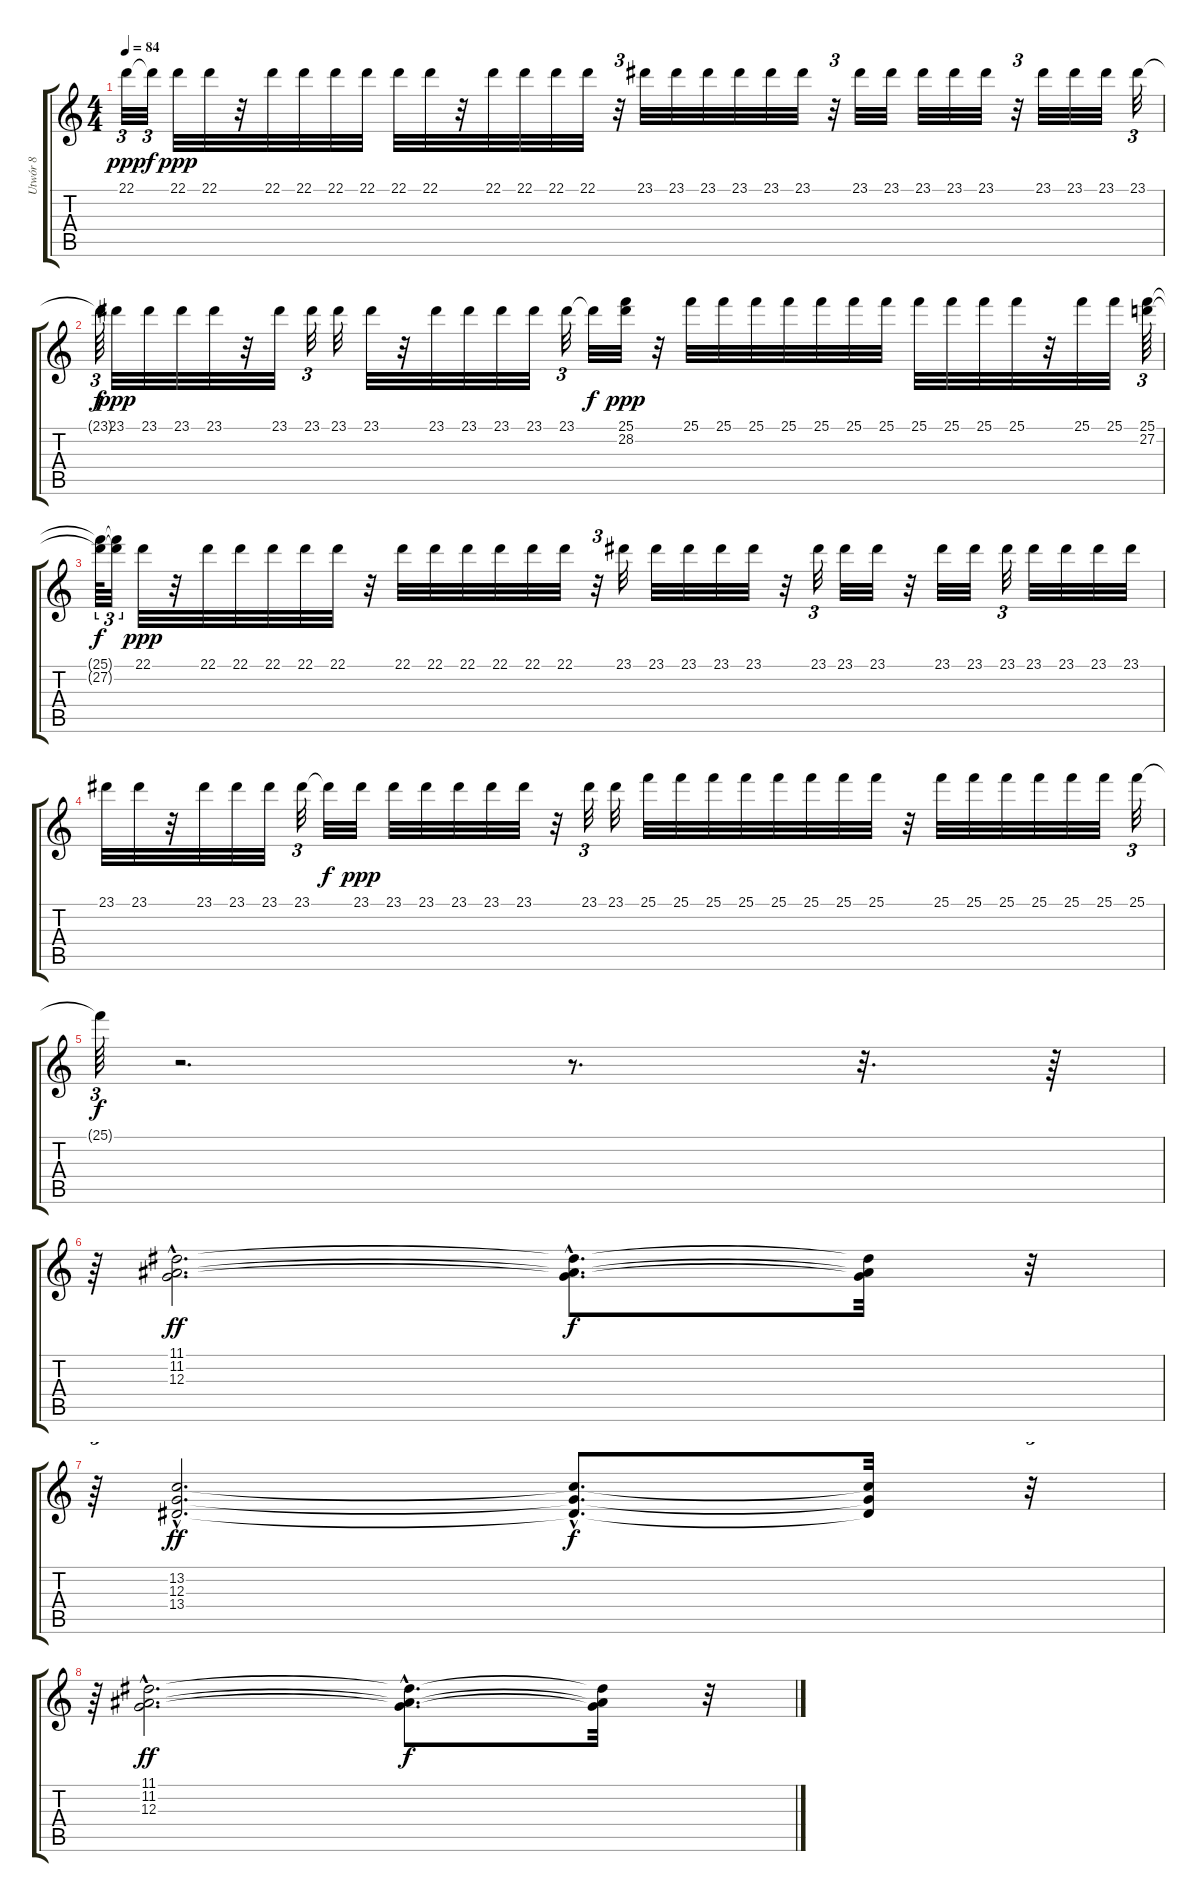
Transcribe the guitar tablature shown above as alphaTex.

\track ("Utwór 8" "Utwór 8") {instrument rockorgan}
\staff {score tabs}
\tuning (E4 B3 G3 D3 A2 E2) {hide}
\ts (4 4)
\tempo 84
\clef g2
\ks c
22.1.32{tu (3 2) dy ppp} 22.1{t}.32{tu (3 2) dy f} 22.1.32{dy ppp} 22.1.32 r.32 22.1.32 22.1.32 22.1.32 22.1.32 22.1.32 22.1.32 r.32 22.1.32 22.1.32 22.1.32 22.1.32 r.32{tu (3 2)} 23.1.32 23.1.32 23.1.32 23.1.32 23.1.32 23.1.32 r.32{tu (3 2)} 23.1.32 23.1.32 23.1.32 23.1.32 23.1.32 r.32{tu (3 2)} 23.1.32 23.1.32 23.1.32 23.1.32{tu (3 2)} |
23.1{t}.64{tu (3 2) dy f} 23.1.32{dy ppp} 23.1.32 23.1.32 23.1.32 r.32 23.1.32 23.1.32{tu (3 2)} 23.1.32 23.1.32 r.32 23.1.32 23.1.32 23.1.32 23.1.32 23.1.32{tu (3 2)} 23.1{t}.32{dy f} (25.1 28.2).32{dy ppp} r.32 25.1.32 25.1.32 25.1.32 25.1.32 25.1.32 25.1.32 25.1.32 25.1.32 25.1.32 25.1.32 25.1.32 r.32 25.1.32 25.1.32 (25.1 27.2).64{tu (3 2)} |
(25.1{t} 27.2{t}).64{tu (3 2) dy f} (25.1{t} 27.2{t}).32{tu (3 2)} 22.1.32{dy ppp} r.32 22.1.32 22.1.32 22.1.32 22.1.32 22.1.32 r.32 22.1.32 22.1.32 22.1.32 22.1.32 22.1.32 22.1.32 r.32{tu (3 2)} 23.1.32 23.1.32 23.1.32 23.1.32 23.1.32 r.32 23.1.32{tu (3 2)} 23.1.32 23.1.32 r.32 23.1.32 23.1.32 23.1.32{tu (3 2)} 23.1.32 23.1.32 23.1.32 23.1.32 |
23.1.32 23.1.32 r.32 23.1.32 23.1.32 23.1.32 23.1.32{tu (3 2)} 23.1{t}.32{dy f} 23.1.32{dy ppp} 23.1.32 23.1.32 23.1.32 23.1.32 23.1.32 r.32 23.1.32{tu (3 2)} 23.1.32 25.1.32 25.1.32 25.1.32 25.1.32 25.1.32 25.1.32 25.1.32 25.1.32 r.32 25.1.32 25.1.32 25.1.32 25.1.32 25.1.32 25.1.32 25.1.32{tu (3 2)} |
25.1{t}.64{tu (3 2) dy f} r.2{d} r.8{d} r.32{d} r.64 |
r.64{tu (3 2)} (11.1{hac} 11.2{hac} 12.3{hac}).2{d dy ff} (11.1{hac t} 11.2{hac t} 12.3{hac t}).8{d dy f} (11.1{t} 11.2{t} 12.3{t}).32 r.32{tu (3 2)} |
r.64{tu (3 2)} (13.2{hac} 12.3{hac} 13.4{hac}).2{d dy ff} (13.2{hac t} 12.3{hac t} 13.4{hac t}).8{d dy f} (13.2{t} 12.3{t} 13.4{t}).32 r.32{tu (3 2)} |
r.64{tu (3 2)} (11.1{hac} 11.2{hac} 12.3{hac}).2{d dy ff} (11.1{hac t} 11.2{hac t} 12.3{hac t}).8{d dy f} (11.1{t} 11.2{t} 12.3{t}).32 r.32{tu (3 2)}
